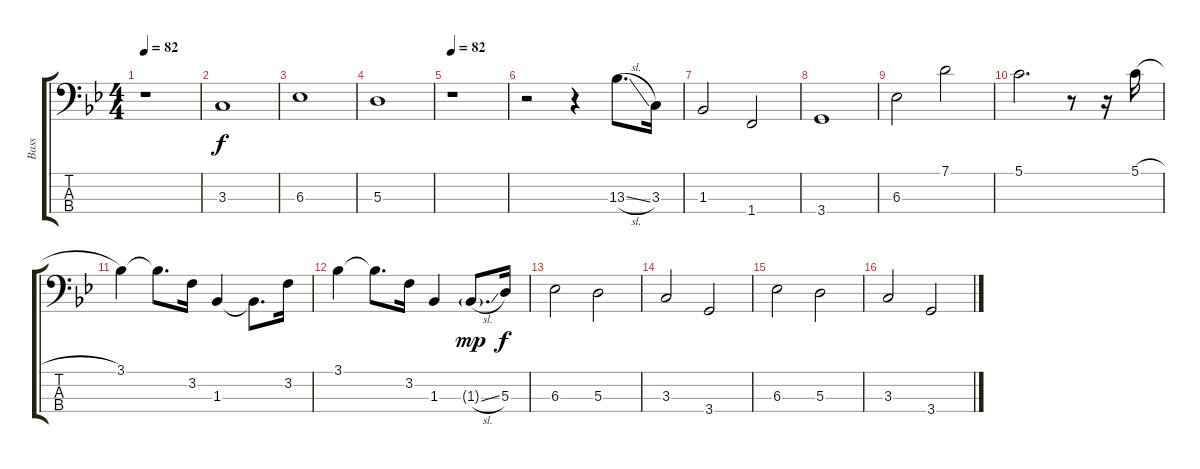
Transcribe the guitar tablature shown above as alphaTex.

\track ("Bass" "Bass") {instrument electricbassfinger}
\staff {score tabs}
\tuning (G2 D2 A1 E1) {hide}
\ts (4 4)
\tempo 82
\tempo 70
\tempo 82
\clef f4
\ks bb
r.1{dy f instrument electricbassfinger} |
3.3.1 |
6.3.1 |
5.3.1 |
\tempo 82
r.1 |
r.2 r.4 13.3{sl}.8{d} 3.3.16 |
1.3.2 1.4.2 |
3.4.1 |
6.3.2 7.1.2 |
5.1.2{d} r.8 r.16 5.1{h}.16 |
3.1.4 3.1{t}.8{d} 3.2.16 1.3.4 1.3{t}.8{d} 3.2.16 |
3.1.4 3.1{t}.8{d} 3.2.16 1.3.4 1.3{sl g}.8{d dy mp} 5.3.16{dy f} |
6.3.2 5.3.2 |
3.3.2 3.4.2 |
6.3.2 5.3.2 |
3.3.2 3.4.2
